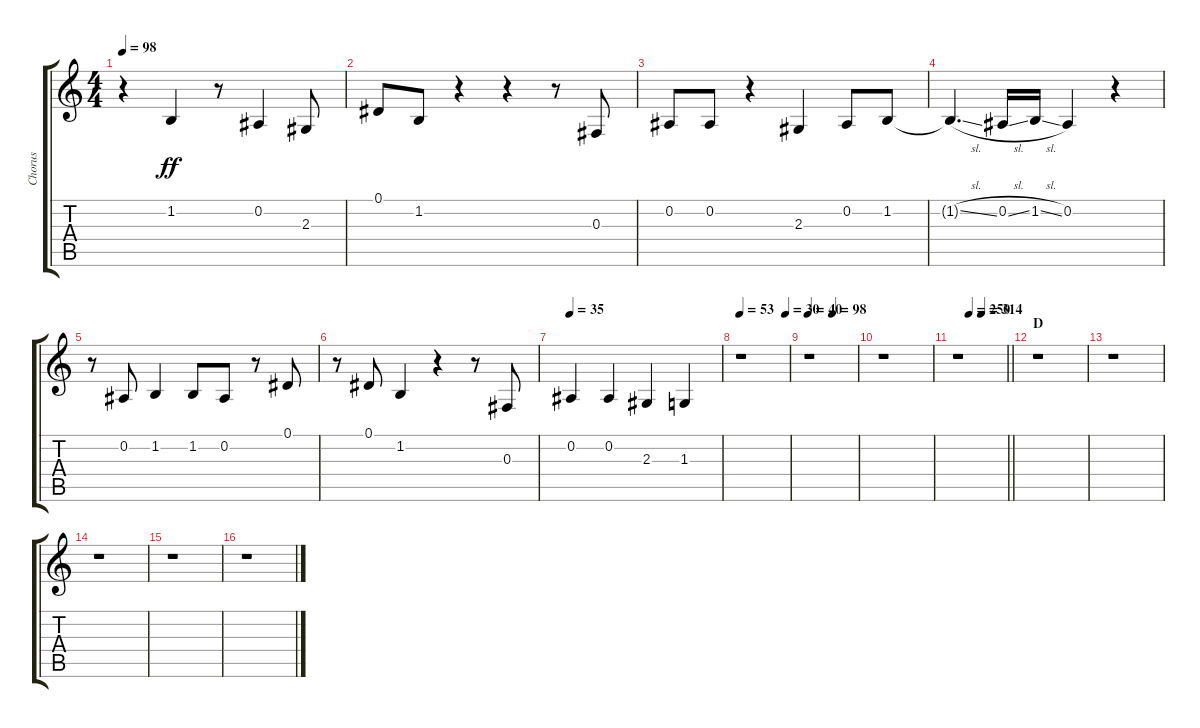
\track ("Chorus" "Chorus") {instrument voiceoohs}
\staff {score tabs}
\tuning (Eb4 Bb3 Gb3 Db3 Ab2 Eb2) {hide}
\ts (4 4)
\tempo 98
\clef g2
\ks c
r.4{dy ff} 1.2.4 r.8 0.2.4 2.3.8 |
0.1.8 1.2.8 r.4 r.4 r.8 0.3.8 |
0.2.8 0.2.8 r.4 2.3.4 0.2.8 1.2.8 |
1.2{sl t}.4{d} 0.2{sl}.16 1.2{sl}.16 0.2.4 r.4 |
r.8 0.2.8 1.2.4 1.2.8 0.2.8 r.8 0.1.8 |
r.8 0.1.8 1.2.4 r.4 r.8 0.3.8 |
\tempo 35
0.2.4 0.2.4 2.3.4 1.3.4 |
\tempo 53
\tempo (30 0.9375)
r.1 |
\tempo 40
\tempo (98 0.5)
r.1 |
r.1 |
\tempo (314 0.5)
\tempo (250 0.25)
\barLineRight lightlight
r.1 |
\section ("" "D")
r.1 |
r.1 |
r.1 |
r.1 |
r.1
